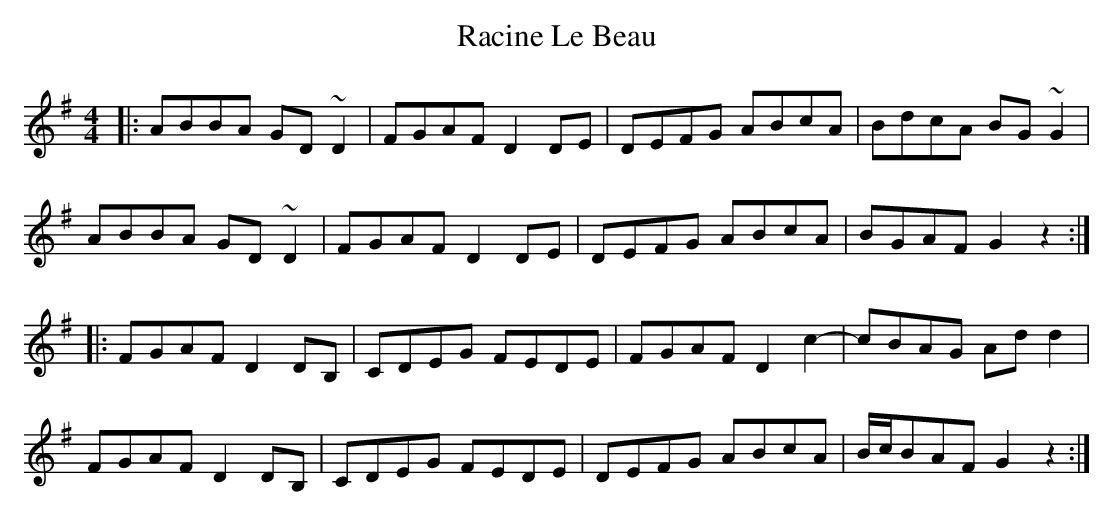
X:1
T: Racine Le Beau
M: 4/4
L: 1/8
K: Gmaj
|:ABBA GD~D2|FGAF D2DE|DEFG ABcA|BdcA BG~G2|
ABBA GD~D2|FGAF D2DE|DEFG ABcA|BGAF G2z2:|
|:FGAF D2DB,|CDEG FEDE|FGAF D2c2-|cBAG Add2|
FGAF D2DB,|CDEG FEDE|DEFG ABcA|B/c/BAF G2z2:|
